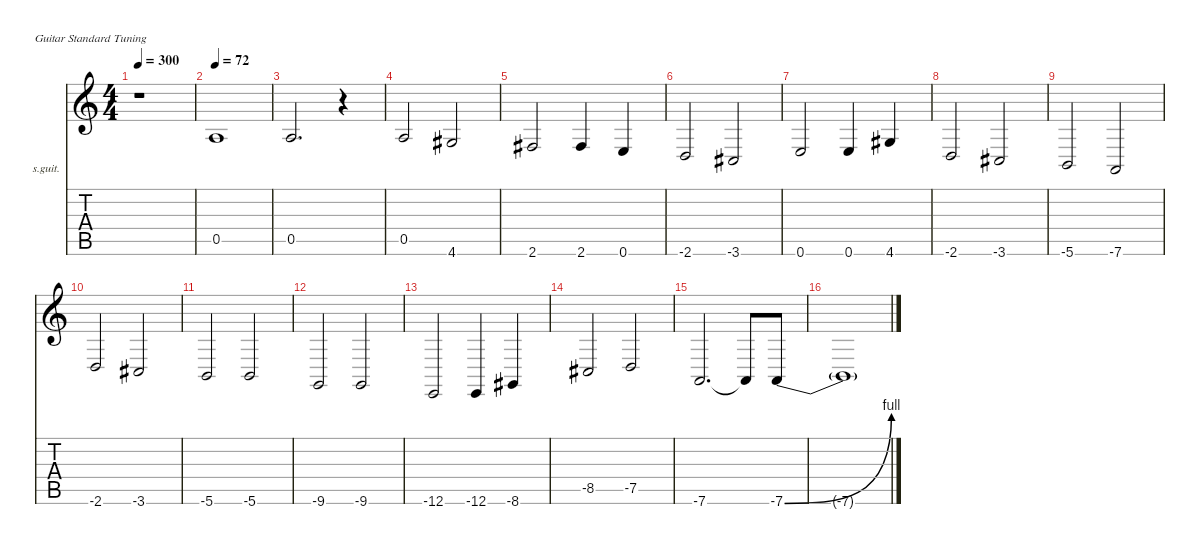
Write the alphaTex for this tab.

\hideDynamics
\bracketExtendMode nobrackets
\firstSystemTrackNameOrientation horizontal
\otherSystemsTrackNameOrientation horizontal
\track ("Steel Guitar" "s.guit.") {instrument acousticguitarsteel}
\staff {score tabs}
\tuning (E4 B3 G3 D3 A2 E2)
\ts (4 4)
\tempo 300
\clef g2
\ks aminor
r.1{dy mf instrument acousticguitarsteel beam Down} |
\tempo 72
0.5.1{beam Up} |
0.5.2{d beam Up} r.4{beam Up} |
0.5.2{beam Up} 4.6{acc #}.2{beam Up} |
2.6{acc #}.2{beam Up} 2.6{acc #}.4{beam Up} 0.6.4{beam Up} |
-2.6.2{beam Up} -3.6{acc #}.2{beam Up} |
0.6.2{beam Up} 0.6.4{beam Up} 4.6{acc #}.4{beam Up} |
-2.6.2{beam Up} -3.6{acc #}.2{beam Up} |
-5.6.2{beam Up} -7.6.2{beam Up} |
-2.6.2{beam Up} -3.6{acc #}.2{beam Up} |
-5.6.2{beam Up} -5.6.2{beam Up} |
-9.6.2{beam Up} -9.6.2{beam Up} |
-12.6.2{beam Up} -12.6.4{beam Up} -8.6{acc #}.4{beam Up} |
-8.5{acc #}.2{beam Up} -7.5.2{beam Up} |
-7.6.2{d beam Up} -7.6{t}.8{beam Up} -7.6{be (bend 0 0 2.8750002 4)}.8{beam Up} |
-7.6{t}.1{beam Up}
